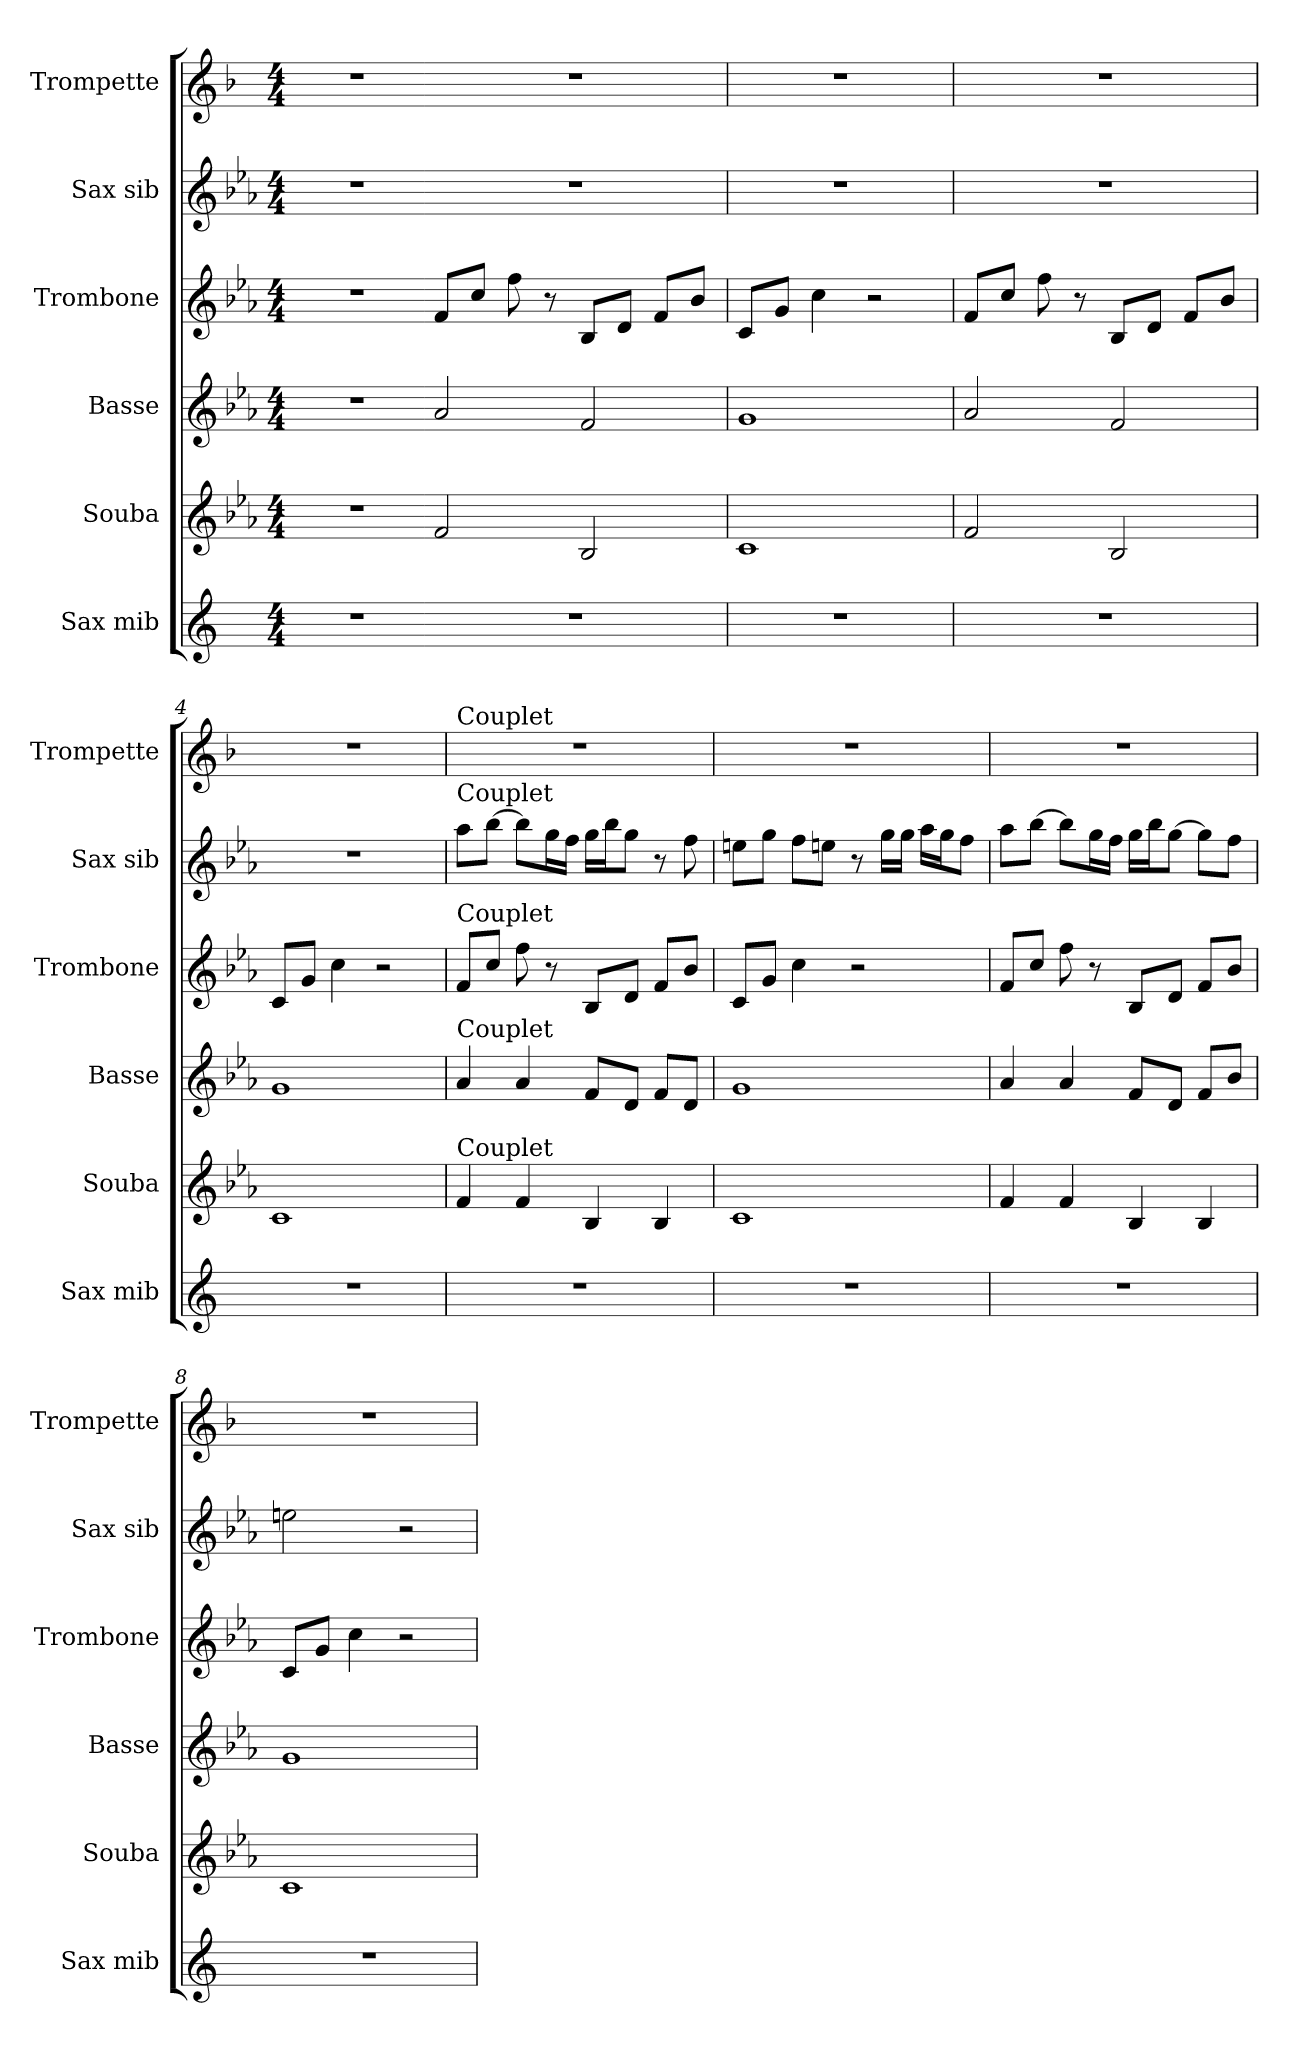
**kern	**kern	**kern	**kern	**kern	**kern
*part6	*part5	*part4	*part3	*part2	*part1
*staff6	*staff5	*staff4	*staff3	*staff2	*staff1
*I"Sax mib	*I"Souba	*I"Basse	*I"Trombone	*I"Sax sib	*I"Trompette
*I'Sax mib	*I'Souba	*I'Basse	*I'Trombone	*I'Sax sib	*I'Trompette
*clefG2	*clefG2	*clefG2	*clefG2	*clefG2	*clefG2
*ITrd8c14	*ITrd15c26	*ITrd8c14	*ITrd8c14	*ITrd8c14	*ITrd1c2
*	*k[b-e-a-]	*k[b-e-a-]	*k[b-e-a-]	*k[b-e-a-]	*k[b-e-a-]
*M4/4	*M4/4	*M4/4	*M4/4	*M4/4	*M4/4
=	=	=	=	=	=
1r	1r	1r	1r	1r	1r
=1	=1||	=1||	=1||	=1||	=1||
1r	2FF	2A-	8FL	1r	1r
.	.	.	8cJ	.	.
.	.	.	8f	.	.
.	.	.	8r	.	.
.	2BBB-	2F	8BB-L	.	.
.	.	.	8DJ	.	.
.	.	.	8FL	.	.
.	.	.	8B-J	.	.
=2	=2	=2	=2	=2	=2
1r	1CC	1G	8CL	1r	1r
.	.	.	8GJ	.	.
.	.	.	4c	.	.
.	.	.	2r	.	.
=3	=3	=3	=3	=3	=3
1r	2FF	2A-	8FL	1r	1r
.	.	.	8cJ	.	.
.	.	.	8f	.	.
.	.	.	8r	.	.
.	2BBB-	2F	8BB-L	.	.
.	.	.	8DJ	.	.
.	.	.	8FL	.	.
.	.	.	8B-J	.	.
=4	=4	=4	=4	=4	=4
1r	1CC	1G	8CL	1r	1r
.	.	.	8GJ	.	.
.	.	.	4c	.	.
.	.	.	2r	.	.
=5	=5	=5	=5	=5	=5
!	!	!	!	!	!LO:TX:t=Couplet
!	!	!	!	!LO:TX:t=Couplet	!
!	!	!	!LO:TX:t=Couplet	!	!
!	!	!LO:TX:t=Couplet	!	!	!
!	!LO:TX:t=Couplet	!	!	!	!
1r	4FF	4A-	8FL	8a-L	1r
.	.	.	8cJ	[8b-J	.
.	4FF	4A-	8f	8b-L]	.
.	.	.	8r	16gL	.
.	.	.	.	16fJJ	.
.	4BBB-	8FL	8BB-L	16gLL	.
.	.	.	.	16b-J	.
.	.	8DJ	8DJ	8gJ	.
.	4BBB-	8FL	8FL	8r	.
.	.	8DJ	8B-J	8f	.
=6	=6	=6	=6	=6	=6
1r	1CC	1G	8CL	8enL	1r
.	.	.	8GJ	8gJ	.
.	.	.	4c	8fL	.
.	.	.	.	8enJ	.
.	.	.	2r	8r	.
.	.	.	.	16gLL	.
.	.	.	.	16gJJ	.
.	.	.	.	16a-LL	.
.	.	.	.	16gJ	.
.	.	.	.	8fJ	.
=7	=7	=7	=7	=7	=7
1r	4FF	4A-	8FL	8a-L	1r
.	.	.	8cJ	[8b-J	.
.	4FF	4A-	8f	8b-L]	.
.	.	.	8r	16gL	.
.	.	.	.	16fJJ	.
.	4BBB-	8FL	8BB-L	16gLL	.
.	.	.	.	16b-J	.
.	.	8DJ	8DJ	[8gJ	.
.	4BBB-	8FL	8FL	8gL]	.
.	.	8B-J	8B-J	8fJ	.
=8	=8	=8	=8	=8	=8
1r	1CC	1G	8CL	2en	1r
.	.	.	8GJ	.	.
.	.	.	4c	.	.
.	.	.	2r	2r	.
=	=	=	=	=	=
*-	*-	*-	*-	*-	*-
